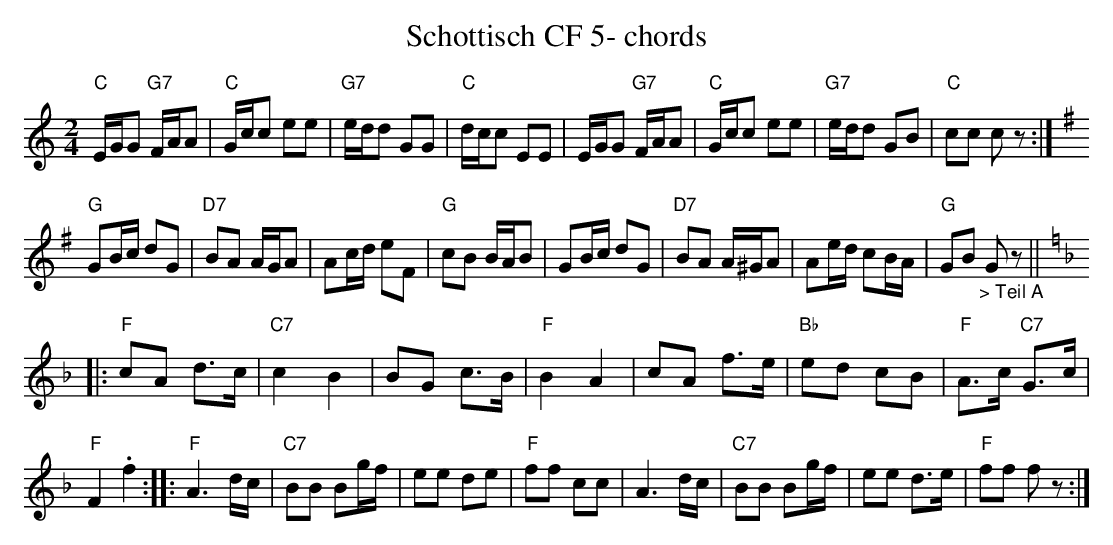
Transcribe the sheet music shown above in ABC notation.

X:1
T:Schottisch CF 5- chords
M:2/4
L:1/8
K:Cmaj%%MIDI gchordon
"C"E/2G/2G "G7"F/2A/2A | "C"G/2c/2c ee | "G7"e/2d/2d GG | "C"d/2c/2c EE | E/2G/2G "G7"F/2A/2A | "C"G/2c/2c ee | "G7"e/2d/2d GB | "C"cc cz :|[K:Gmaj]
"G"GB/2c/2 dG | "D7"BA A/2G/2A | Ac/2d/2 eF | "G"cB B/2A/2B | GB/2c/2 dG | "D7"BA A/2^G/2A | Ae/2d/2 cB/2A/2 | "G"GB "_> Teil A"Gz || [K:Fmaj]
|: "F"cA d>c | "C7"c2B2 | BG c>B | "F"B2A2 | cA f>e | "Bb"ed cB | "F"A>c "C7"G>c |
"F"F2.f2 :: "F"A3d/2c/2 | "C7"BB Bg/2f/2 | ee de | "F"ff cc | A3d/2c/2 | "C7"BB Bg/2f/2 | ee d>e | "F"ff fz :|
